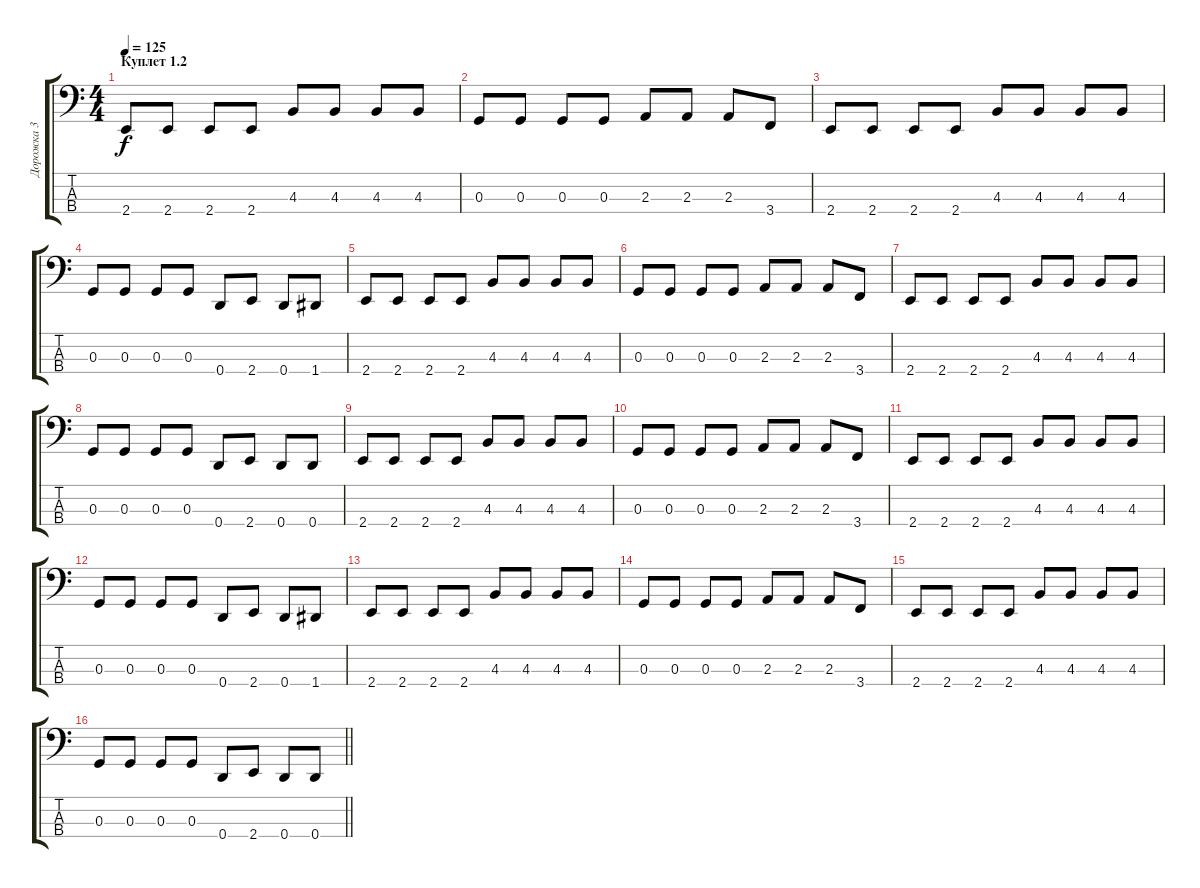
\track ("Дорожка 3" "Дорожка 3") {instrument electricbassfinger}
\staff {score tabs}
\tuning (F2 C2 G1 D1) {hide}
\ts (4 4)
\section ("" "Куплет 1.2")
\tempo 125
\clef f4
\ks c
2.4.8{dy f} 2.4.8 2.4.8 2.4.8 4.3.8 4.3.8 4.3.8 4.3.8 |
0.3.8 0.3.8 0.3.8 0.3.8 2.3.8 2.3.8 2.3.8 3.4.8 |
2.4.8 2.4.8 2.4.8 2.4.8 4.3.8 4.3.8 4.3.8 4.3.8 |
0.3.8 0.3.8 0.3.8 0.3.8 0.4.8 2.4.8 0.4.8 1.4.8 |
2.4.8 2.4.8 2.4.8 2.4.8 4.3.8 4.3.8 4.3.8 4.3.8 |
0.3.8 0.3.8 0.3.8 0.3.8 2.3.8 2.3.8 2.3.8 3.4.8 |
2.4.8 2.4.8 2.4.8 2.4.8 4.3.8 4.3.8 4.3.8 4.3.8 |
0.3.8 0.3.8 0.3.8 0.3.8 0.4.8 2.4.8 0.4.8 0.4.8 |
2.4.8 2.4.8 2.4.8 2.4.8 4.3.8 4.3.8 4.3.8 4.3.8 |
0.3.8 0.3.8 0.3.8 0.3.8 2.3.8 2.3.8 2.3.8 3.4.8 |
2.4.8 2.4.8 2.4.8 2.4.8 4.3.8 4.3.8 4.3.8 4.3.8 |
0.3.8 0.3.8 0.3.8 0.3.8 0.4.8 2.4.8 0.4.8 1.4.8 |
2.4.8 2.4.8 2.4.8 2.4.8 4.3.8 4.3.8 4.3.8 4.3.8 |
0.3.8 0.3.8 0.3.8 0.3.8 2.3.8 2.3.8 2.3.8 3.4.8 |
2.4.8 2.4.8 2.4.8 2.4.8 4.3.8 4.3.8 4.3.8 4.3.8 |
\barLineRight lightlight
0.3.8 0.3.8 0.3.8 0.3.8 0.4.8 2.4.8 0.4.8 0.4.8
